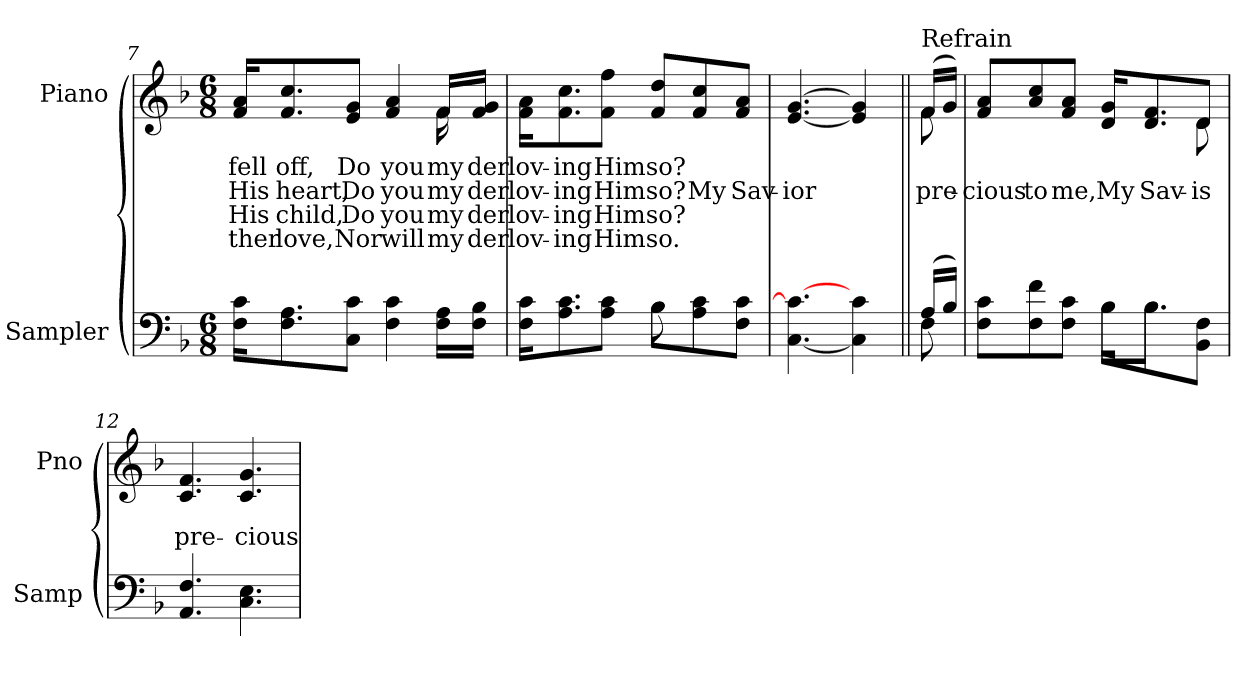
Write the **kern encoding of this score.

**kern	**kern	**text	**text	**text	**text
*part2	*part1	*part1	*part1	*part1	*part1
*staff2	*staff1	*staff1	*staff1	*staff1	*staff1
*I"Sampler	*I"Piano	*	*	*	*
*I'Samp	*I'Pno	*	*	*	*
*clefF4	*clefG2	*	*	*	*
*k[b-]	*k[b-]	*	*	*	*
*F:	*F:	*	*	*	*
*M6/8	*M6/8	*	*	*	*
=7	=7	=7	=7	=7	=7
*	*^	*	*	*	*
16F\ 16c\KL	16f/ 16a/KL	8ryy	fell	His	His	-ther
8.F\ 8.A\	8.f/ 8.cc/	.	off,	heart,	child,	love,
*	*v	*v	*	*	*	*
8C\ 8c\J	8e/ 8g/J	Do	Do	Do	Nor
4F 4c	4f 4a	you	you	you	will
*	*^	*	*	*	*
16F\ 16A\LL	16f/LL	16f	my	my	my	my
16F\ 16B-\JJ	16f/ 16g/JJ	16ryy	-der	-der	-der	-der
*	*v	*v	*	*	*	*
=8	=8	=8	=8	=8	=8
*^	*	*	*	*	*
16F\ 16c\KL	4.ryy	16f\ 16a\KL	lov-	lov-	lov-	lov-
8.A\ 8.c\	.	8.f\ 8.cc\	-ing	-ing	-ing	-ing
8A\ 8c\J	.	8f\ 8ff\J	Him	Him	Him	Him
8B-\L	8B-	8f/ 8dd/L	so?	so?	so?	so.
8A\ 8c\	4ryy	8f/ 8cc/	.	My	.	.
8F\ 8c\J	.	8f/ 8a/J	.	Sav-	.	.
*v	*v	*	*	*	*	*
=9	=9	=9	=9	=9	=9
[4.C 4.c_	[4.e [4.g	.	-ior	.	.
4C] 4c	4e] 4g]	.	.	.	.
=10||	=10||	=10||	=10||	=10||	=10||
*^	*^	*	*	*	*
!	!	!LO:TX:t=Refrain	!	!	!	!	!
(16A/LL	8F	(16f/LL	8f	.	pre-	.	.
16B-/JJ)	.	16g/JJ)	.	.	.	.	.
=11	=11	=11	=11	=11	=11	=11	=11
8F\ 8c\L	4.ryy	8f/ 8a/L	8ryy	.	-cious	.	.
*	*	*v	*v	*	*	*	*
8F\ 8f\	.	8a/ 8cc/	.	to	.	.
8F\ 8c\J	.	8f/ 8a/J	.	me,	.	.
16B-\KL	16B-\KL	16d/ 16g/KL	.	My	.	.
8.B-\	8.B-\J	8.d/ 8.f/	.	Sav-	.	.
*	*	*^	*	*	*	*
8BB-\ 8F\J	8ryy	8d/J	8d	.	is	.	.
*v	*v	*	*	*	*	*	*
*	*v	*v	*	*	*	*
=12	=12	=12	=12	=12	=12
4.AA 4.F	4.c 4.f	.	pre-	.	.
4.C 4.E	4.c 4.g	.	-cious	.	.
=	=	=	=	=	=
*-	*-	*-	*-	*-	*-
